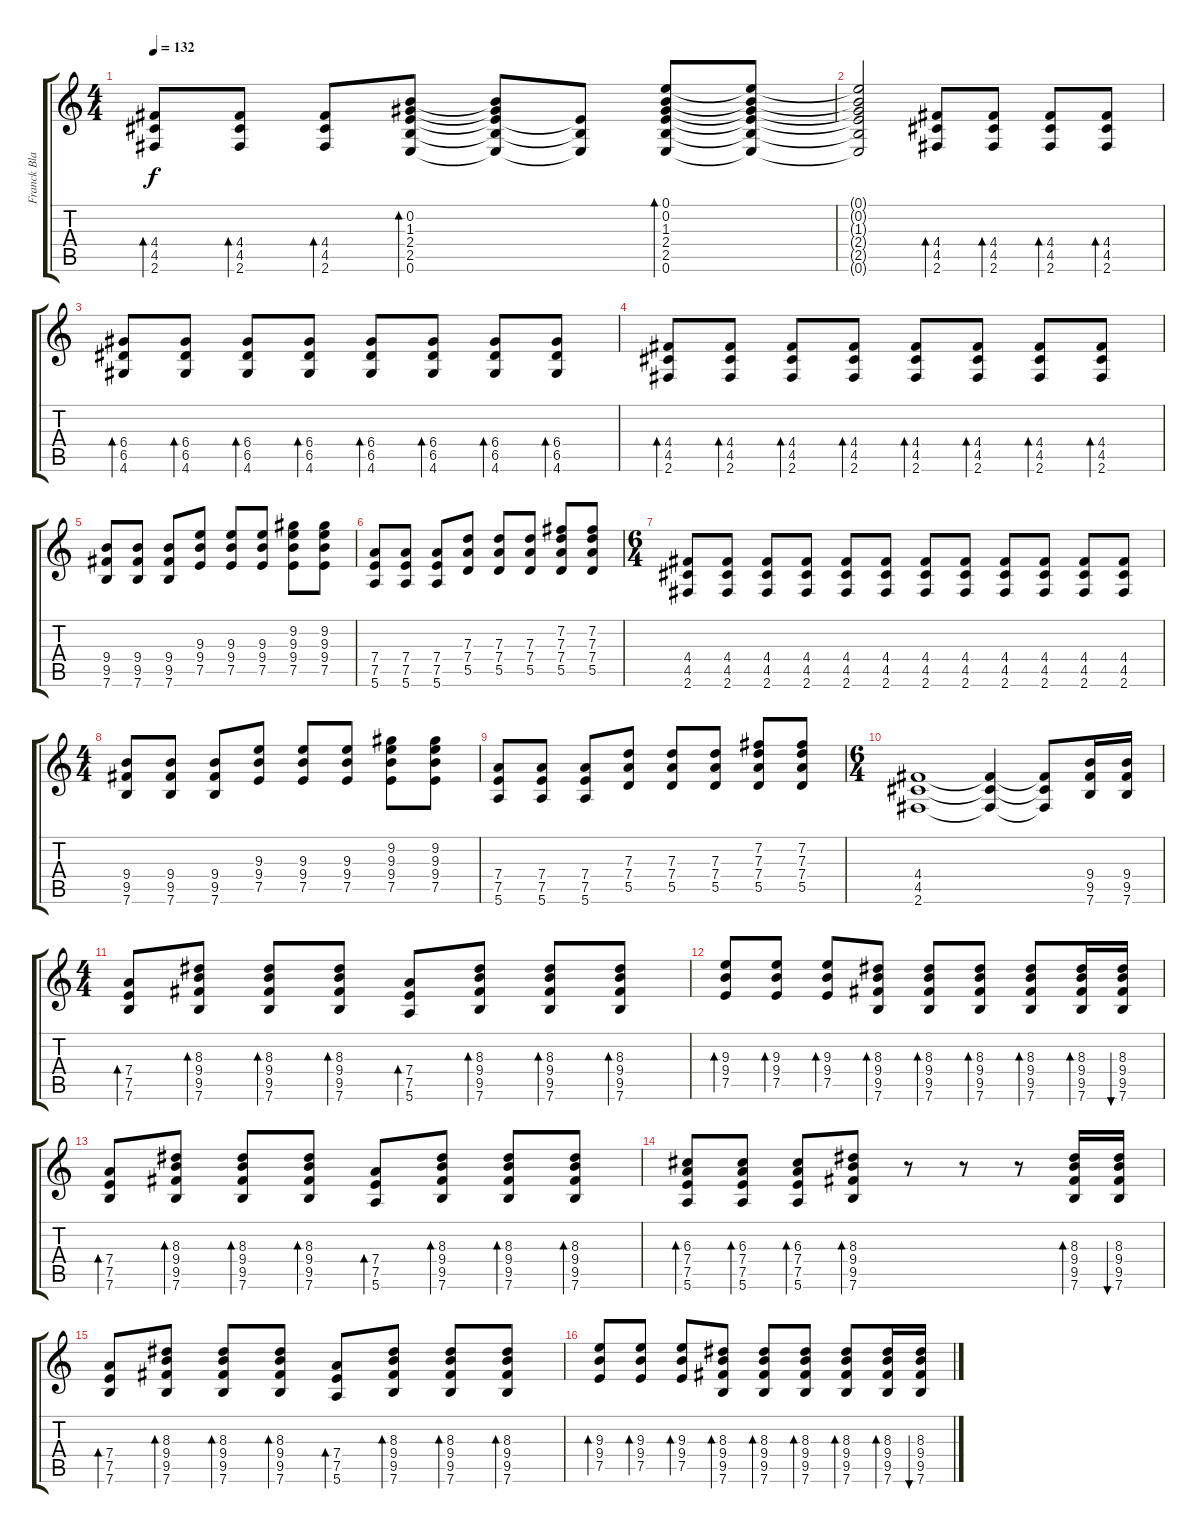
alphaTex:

\track ("Franck Black" "Franck Bla") {instrument distortionguitar}
\staff {score tabs}
\tuning (E4 B3 G3 D3 A2 E2) {hide}
\ts (4 4)
\tempo 132
\clef g2
\ks c
(4.4 4.5 2.6).8{bd 30 dy f} (4.4 4.5 2.6).8{bd 30} (4.4 4.5 2.6).8{bd 30} (0.2 1.3 2.4 2.5 0.6).8{bd 30} (0.2{t} 1.3{t} 2.4{t} 2.5{t} 0.6{t}).8 (2.4{t} 2.5{t} 0.6{t}).8 (0.1 0.2 1.3 2.4 2.5 0.6).8{bd 30} (0.1{t} 0.2{t} 1.3{t} 2.4{t} 2.5{t} 0.6{t}).8 |
\section ("" "")
(0.1{t} 0.2{t} 1.3{t} 2.4{t} 2.5{t} 0.6{t}).2 (4.4 4.5 2.6).8{bd 30} (4.4 4.5 2.6).8{bd 30} (4.4 4.5 2.6).8{bd 30} (4.4 4.5 2.6).8{bd 30} |
(6.4 6.5 4.6).8{bd 30} (6.4 6.5 4.6).8{bd 30} (6.4 6.5 4.6).8{bd 30} (6.4 6.5 4.6).8{bd 30} (6.4 6.5 4.6).8{bd 30} (6.4 6.5 4.6).8{bd 30} (6.4 6.5 4.6).8{bd 30} (6.4 6.5 4.6).8{bd 30} |
(4.4 4.5 2.6).8{bd 30} (4.4 4.5 2.6).8{bd 30} (4.4 4.5 2.6).8{bd 30} (4.4 4.5 2.6).8{bd 30} (4.4 4.5 2.6).8{bd 30} (4.4 4.5 2.6).8{bd 30} (4.4 4.5 2.6).8{bd 30} (4.4 4.5 2.6).8{bd 30} |
(9.4 9.5 7.6).8 (9.4 9.5 7.6).8 (9.4 9.5 7.6).8 (9.3 9.4 7.5).8 (9.3 9.4 7.5).8 (9.3 9.4 7.5).8 (9.2 9.3 9.4 7.5).8 (9.2 9.3 9.4 7.5).8 |
(7.4 7.5 5.6).8 (7.4 7.5 5.6).8 (7.4 7.5 5.6).8 (7.3 7.4 5.5).8 (7.3 7.4 5.5).8 (7.3 7.4 5.5).8 (7.2 7.3 7.4 5.5).8 (7.2 7.3 7.4 5.5).8 |
\ts (6 4)
(4.4 4.5 2.6).8 (4.4 4.5 2.6).8 (4.4 4.5 2.6).8 (4.4 4.5 2.6).8 (4.4 4.5 2.6).8 (4.4 4.5 2.6).8 (4.4 4.5 2.6).8 (4.4 4.5 2.6).8 (4.4 4.5 2.6).8 (4.4 4.5 2.6).8 (4.4 4.5 2.6).8 (4.4 4.5 2.6).8 |
\ts (4 4)
(9.4 9.5 7.6).8 (9.4 9.5 7.6).8 (9.4 9.5 7.6).8 (9.3 9.4 7.5).8 (9.3 9.4 7.5).8 (9.3 9.4 7.5).8 (9.2 9.3 9.4 7.5).8 (9.2 9.3 9.4 7.5).8 |
(7.4 7.5 5.6).8 (7.4 7.5 5.6).8 (7.4 7.5 5.6).8 (7.3 7.4 5.5).8 (7.3 7.4 5.5).8 (7.3 7.4 5.5).8 (7.2 7.3 7.4 5.5).8 (7.2 7.3 7.4 5.5).8 |
\ts (6 4)
(4.4 4.5 2.6).1 (4.4{t} 4.5{t} 2.6{t}).4 (4.4{t} 4.5{t} 2.6{t}).8 (9.4 9.5 7.6).16 (9.4 9.5 7.6).16 |
\ts (4 4)
\section ("" "")
(7.4 7.5 7.6).8{bd 30} (8.3 9.4 9.5 7.6).8{bd 30} (8.3 9.4 9.5 7.6).8{bd 30} (8.3 9.4 9.5 7.6).8{bd 30} (7.4 7.5 5.6).8{bd 30} (8.3 9.4 9.5 7.6).8{bd 30} (8.3 9.4 9.5 7.6).8{bd 30} (8.3 9.4 9.5 7.6).8{bd 30} |
(9.3 9.4 7.5).8{bd 30} (9.3 9.4 7.5).8{bd 30} (9.3 9.4 7.5).8{bd 30} (8.3 9.4 9.5 7.6).8{bd 30} (8.3 9.4 9.5 7.6).8{bd 30} (8.3 9.4 9.5 7.6).8{bd 30} (8.3 9.4 9.5 7.6).8{bd 30} (8.3 9.4 9.5 7.6).16{bd 30} (8.3 9.4 9.5 7.6).16{bu 30} |
(7.4 7.5 7.6).8{bd 30} (8.3 9.4 9.5 7.6).8{bd 30} (8.3 9.4 9.5 7.6).8{bd 30} (8.3 9.4 9.5 7.6).8{bd 30} (7.4 7.5 5.6).8{bd 30} (8.3 9.4 9.5 7.6).8{bd 30} (8.3 9.4 9.5 7.6).8{bd 30} (8.3 9.4 9.5 7.6).8{bd 30} |
(6.3 7.4 7.5 5.6).8{bd 30} (6.3 7.4 7.5 5.6).8{bd 30} (6.3 7.4 7.5 5.6).8{bd 30} (8.3 9.4 9.5 7.6).8{bd 30} r.8 r.8 r.8 (8.3 9.4 9.5 7.6).16{bd 30} (8.3 9.4 9.5 7.6).16{bu 30} |
(7.4 7.5 7.6).8{bd 30} (8.3 9.4 9.5 7.6).8{bd 30} (8.3 9.4 9.5 7.6).8{bd 30} (8.3 9.4 9.5 7.6).8{bd 30} (7.4 7.5 5.6).8{bd 30} (8.3 9.4 9.5 7.6).8{bd 30} (8.3 9.4 9.5 7.6).8{bd 30} (8.3 9.4 9.5 7.6).8{bd 30} |
(9.3 9.4 7.5).8{bd 30} (9.3 9.4 7.5).8{bd 30} (9.3 9.4 7.5).8{bd 30} (8.3 9.4 9.5 7.6).8{bd 30} (8.3 9.4 9.5 7.6).8{bd 30} (8.3 9.4 9.5 7.6).8{bd 30} (8.3 9.4 9.5 7.6).8{bd 30} (8.3 9.4 9.5 7.6).16{bd 30} (8.3 9.4 9.5 7.6).16{bu 30}
